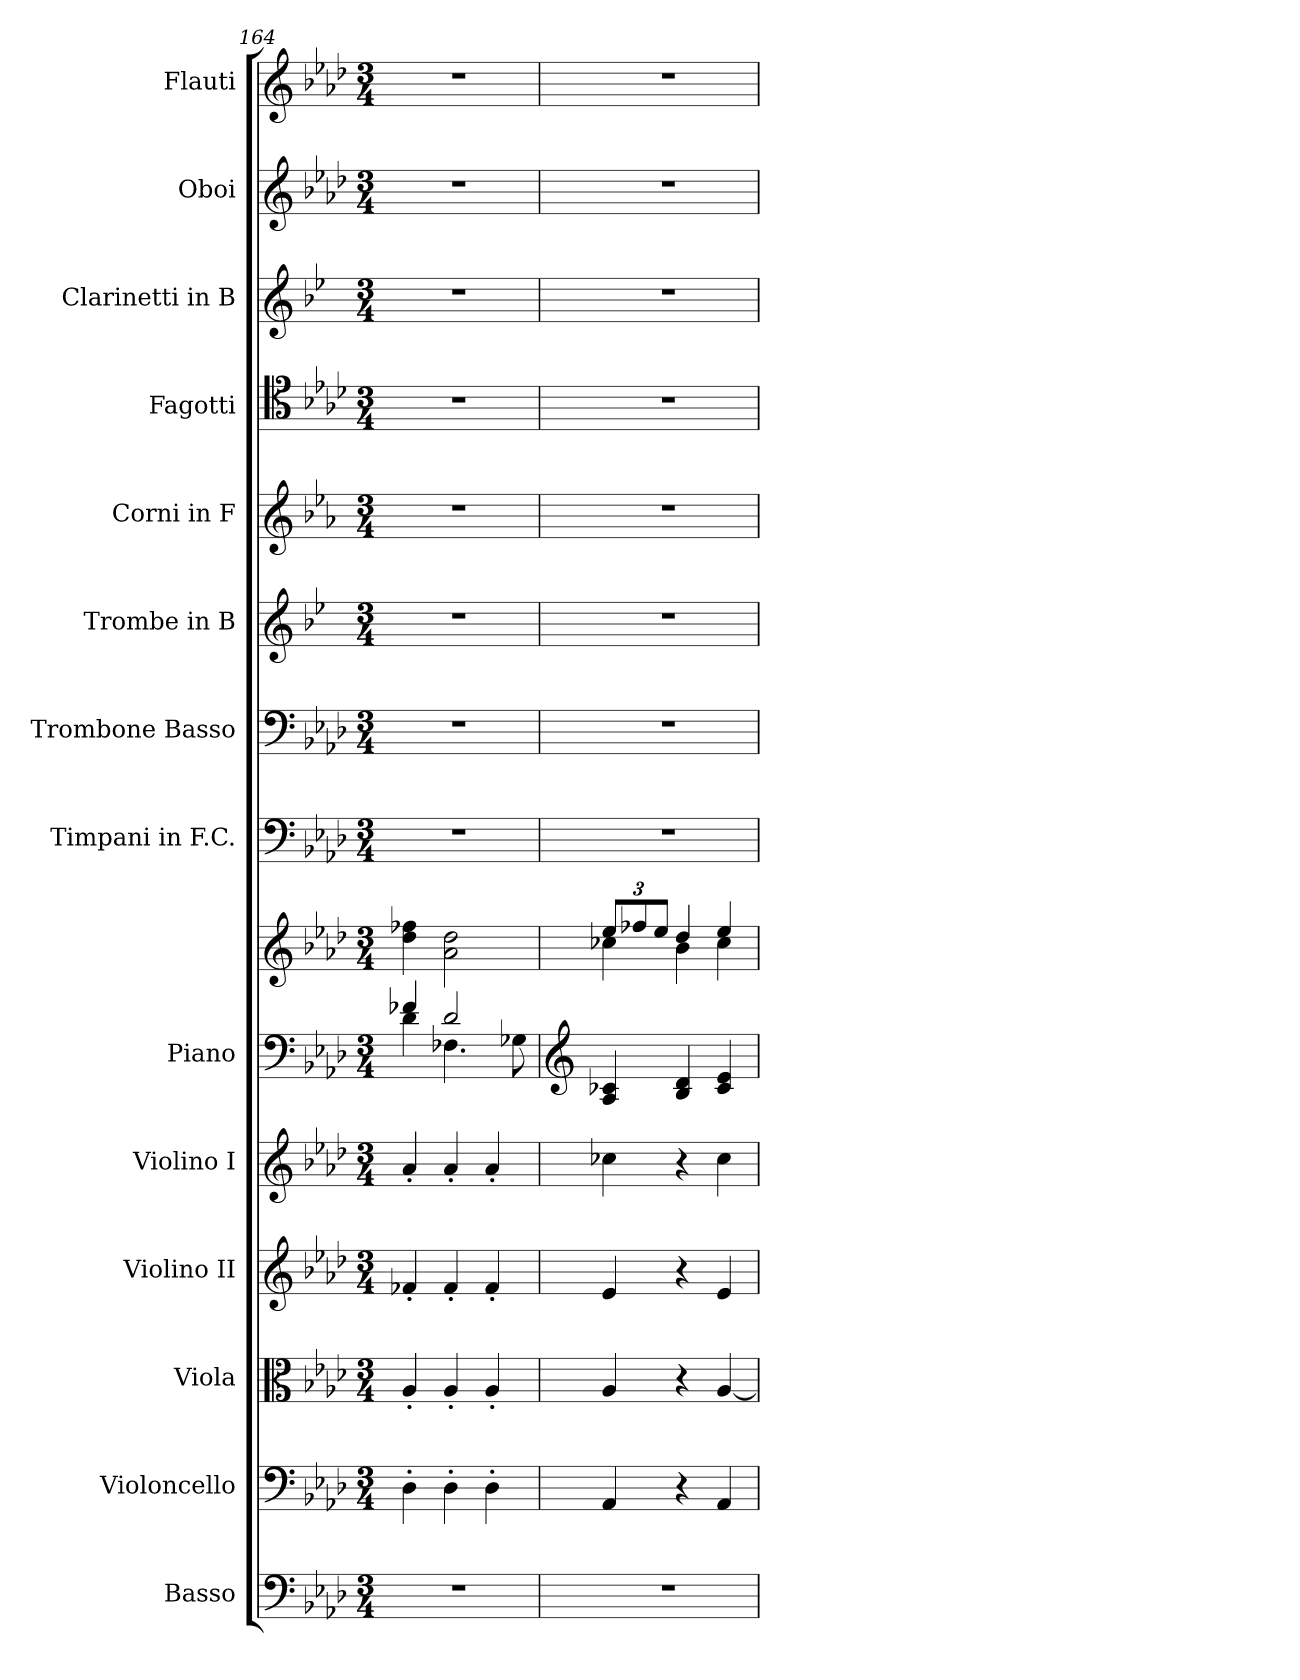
**kern	**kern	**kern	**kern	**kern	**kern	**kern	**kern	**kern	**kern	**kern	**kern	**kern	**kern	**kern
*part14	*part13	*part12	*part11	*part10	*part9	*part9	*part8	*part7	*part6	*part5	*part4	*part3	*part2	*part1
*staff15	*staff14	*staff13	*staff12	*staff11	*staff10	*staff9	*staff8	*staff7	*staff6	*staff5	*staff4	*staff3	*staff2	*staff1
*I"Basso	*I"Violoncello	*I"Viola	*I"Violino II	*I"Violino I	*I"Piano	*	*I"Timpani in F.C.	*I"Trombone Basso	*I"Trombe in B	*I"Corni in F	*I"Fagotti	*I"Clarinetti in B	*I"Oboi	*I"Flauti
*	*	*	*	*	*I'Pno.	*	*I'Timp.	*	*	*	*	*	*I'Ob.	*I'Fl.
!!LO:LB:g=z
*clefF4	*clefF4	*clefC3	*clefG2	*clefG2	*clefF4	*clefG2	*clefF4	*clefF4	*clefG2	*clefG2	*clefC4	*clefG2	*clefG2	*clefG2
*ITrd7c12	*	*	*	*	*	*	*	*	*ITrd1c2	*ITrd4c7	*	*ITrd1c2	*	*
*k[b-e-a-d-]	*k[b-e-a-d-]	*k[b-e-a-d-]	*k[b-e-a-d-]	*k[b-e-a-d-]	*k[b-e-a-d-]	*k[b-e-a-d-]	*k[b-e-a-d-]	*k[b-e-a-d-]	*k[b-e-a-d-]	*k[b-e-a-d-]	*k[b-e-a-d-]	*k[b-e-a-d-]	*k[b-e-a-d-]	*k[b-e-a-d-]
*M3/4	*M3/4	*M3/4	*M3/4	*M3/4	*M3/4	*M3/4	*M3/4	*M3/4	*M3/4	*M3/4	*M3/4	*M3/4	*M3/4	*M3/4
=164	=164	=164	=164	=164	=164	=164	=164	=164	=164	=164	=164	=164	=164	=164
*	*	*	*	*	*^	*	*	*	*	*	*	*	*	*
2.r	4D-'\	4A-'/	4f-X'/	4a-'/	4f-X/	4d-\	4dd-\ 4ff-X\	2.r	2.r	2.r	2.r	2.r	2.r	2.r	2.r
.	4D-'\	4A-'/	4f-'/	4a-'/	2d-/	4.F-X\	2a-\ 2dd-\	.	.	.	.	.	.	.	.
.	4D-'\	4A-'/	4f-'/	4a-'/	.	.	.	.	.	.	.	.	.	.	.
.	.	.	.	.	.	8G-X\	.	.	.	.	.	.	.	.	.
*	*	*	*	*	*v	*v	*	*	*	*	*	*	*	*	*
=165	=165	=165	=165	=165	=165	=165	=165	=165	=165	=165	=165	=165	=165	=165
*	*	*	*	*	*clefG2	*	*	*	*	*	*	*	*	*
*	*	*	*	*	*	*Xbrackettup	*	*	*	*	*	*	*	*
*	*	*	*	*	*	*^	*	*	*	*	*	*	*	*
2.r	4AA-/	4A-/	4e-/	4cc-X\	4A-/ 4c-X/	12ee-/L	4cc-X\	2.r	2.r	2.r	2.r	2.r	2.r	2.r	2.r
.	.	.	.	.	.	12ff-X/	.	.	.	.	.	.	.	.	.
.	.	.	.	.	.	12ee-/J	.	.	.	.	.	.	.	.	.
.	4r	4r	4r	4r	4B-/ 4d-/	4dd-/	4b-\	.	.	.	.	.	.	.	.
.	4AA-/	[4A-/	4e-/	4cc-\	4c-/ 4e-/	4ee-/	4cc-\	.	.	.	.	.	.	.	.
*	*	*	*	*	*	*v	*v	*	*	*	*	*	*	*	*
=	=	=	=	=	=	=	=	=	=	=	=	=	=	=
*-	*-	*-	*-	*-	*-	*-	*-	*-	*-	*-	*-	*-	*-	*-
